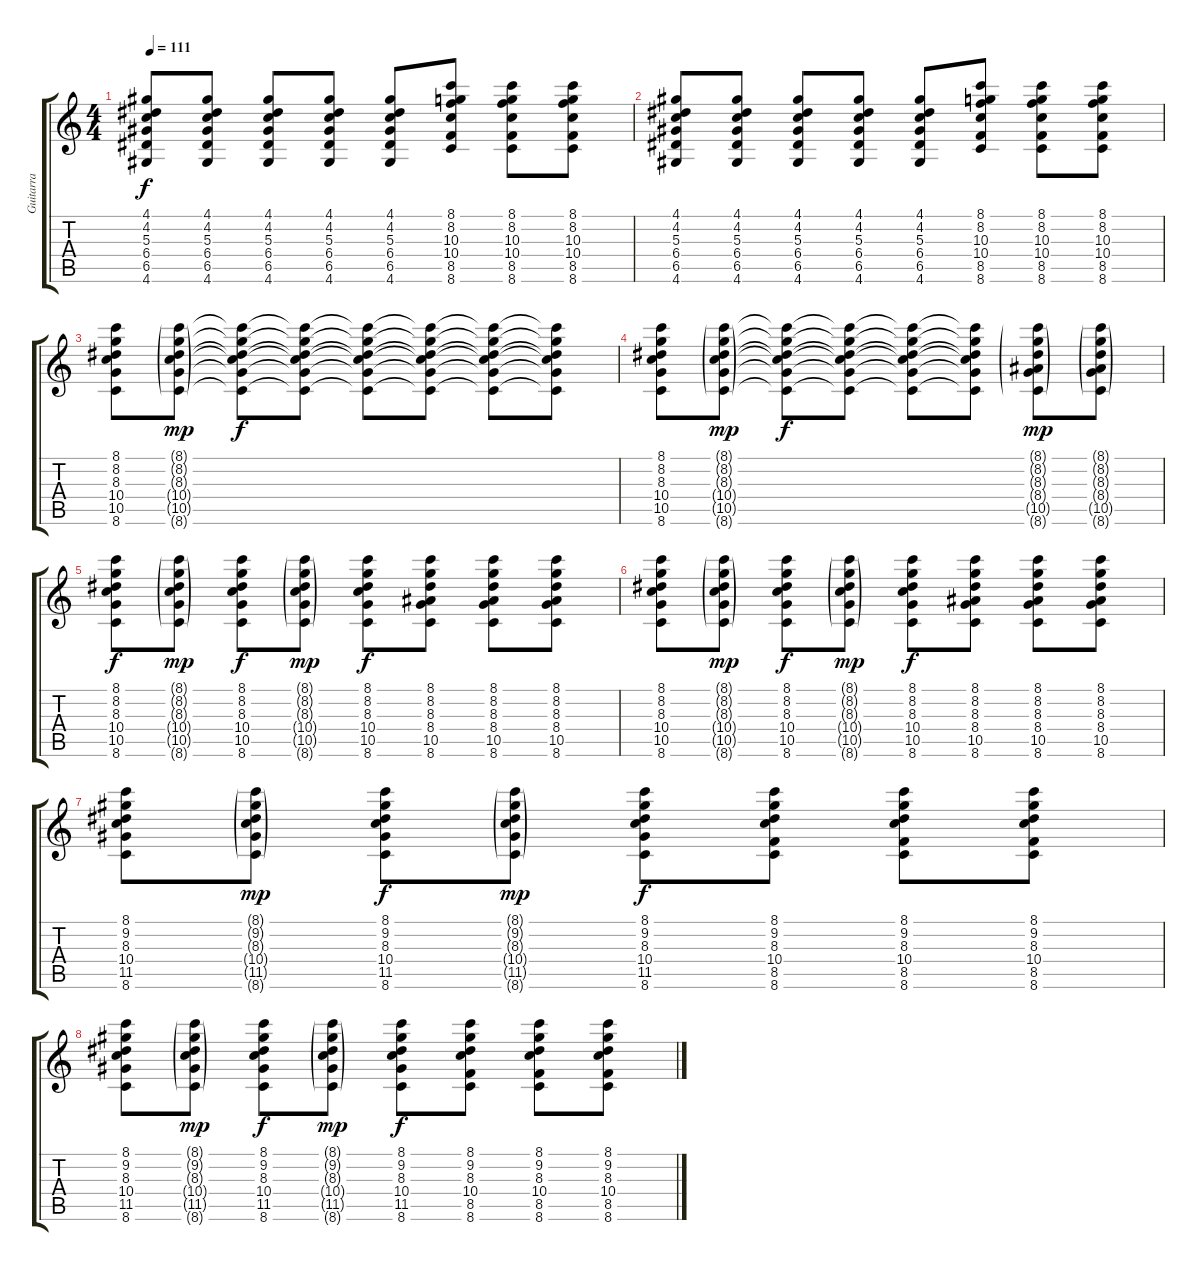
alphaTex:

\track ("Guitarra" "Guitarra") {instrument distortionguitar}
\staff {score tabs}
\tuning (E4 B3 G3 D3 A2 E2) {hide}
\ts (4 4)
\tempo 111
\clef g2
\ks c
(4.1 4.2 5.3 6.4 6.5 4.6).8{dy f} (4.1 4.2 5.3 6.4 6.5 4.6).8 (4.1 4.2 5.3 6.4 6.5 4.6).8 (4.1 4.2 5.3 6.4 6.5 4.6).8 (4.1 4.2 5.3 6.4 6.5 4.6).8 (8.1 8.2 10.3 10.4 8.5 8.6).8 (8.1 8.2 10.3 10.4 8.5 8.6).8 (8.1 8.2 10.3 10.4 8.5 8.6).8 |
(4.1 4.2 5.3 6.4 6.5 4.6).8 (4.1 4.2 5.3 6.4 6.5 4.6).8 (4.1 4.2 5.3 6.4 6.5 4.6).8 (4.1 4.2 5.3 6.4 6.5 4.6).8 (4.1 4.2 5.3 6.4 6.5 4.6).8 (8.1 8.2 10.3 10.4 8.5 8.6).8 (8.1 8.2 10.3 10.4 8.5 8.6).8 (8.1 8.2 10.3 10.4 8.5 8.6).8 |
(8.1 8.2 8.3 10.4 10.5 8.6).8 (8.1{g} 8.2{g} 8.3{g} 10.4{g} 10.5{g} 8.6{g}).8{dy mp} (8.1{t} 8.2{t} 8.3{t} 10.4{t} 10.5{t} 8.6{t}).8{dy f} (8.1{t} 8.2{t} 8.3{t} 10.4{t} 10.5{t} 8.6{t}).8 (8.1{t} 8.2{t} 8.3{t} 10.4{t} 10.5{t} 8.6{t}).8 (8.1{t} 8.2{t} 8.3{t} 10.4{t} 10.5{t} 8.6{t}).8 (8.1{t} 8.2{t} 8.3{t} 10.4{t} 10.5{t} 8.6{t}).8 (8.1{t} 8.2{t} 8.3{t} 10.4{t} 10.5{t} 8.6{t}).8 |
(8.1 8.2 8.3 10.4 10.5 8.6).8 (8.1{g} 8.2{g} 8.3{g} 10.4{g} 10.5{g} 8.6{g}).8{dy mp} (8.1{t} 8.2{t} 8.3{t} 10.4{t} 10.5{t} 8.6{t}).8{dy f} (8.1{t} 8.2{t} 8.3{t} 10.4{t} 10.5{t} 8.6{t}).8 (8.1{t} 8.2{t} 8.3{t} 10.4{t} 10.5{t} 8.6{t}).8 (8.1{t} 8.2{t} 8.3{t} 10.4{t} 10.5{t} 8.6{t}).8 (8.1{g} 8.2{g} 8.3{g} 8.4{g} 10.5{g} 8.6{g}).8{dy mp} (8.1{g} 8.2{g} 8.3{g} 8.4{g} 10.5{g} 8.6{g}).8 |
(8.1 8.2 8.3 10.4 10.5 8.6).8{dy f} (8.1{g} 8.2{g} 8.3{g} 10.4{g} 10.5{g} 8.6{g}).8{dy mp} (8.1 8.2 8.3 10.4 10.5 8.6).8{dy f} (8.1{g} 8.2{g} 8.3{g} 10.4{g} 10.5{g} 8.6{g}).8{dy mp} (8.1 8.2 8.3 10.4 10.5 8.6).8{dy f} (8.1 8.2 8.3 8.4 10.5 8.6).8 (8.1 8.2 8.3 8.4 10.5 8.6).8 (8.1 8.2 8.3 8.4 10.5 8.6).8 |
(8.1 8.2 8.3 10.4 10.5 8.6).8 (8.1{g} 8.2{g} 8.3{g} 10.4{g} 10.5{g} 8.6{g}).8{dy mp} (8.1 8.2 8.3 10.4 10.5 8.6).8{dy f} (8.1{g} 8.2{g} 8.3{g} 10.4{g} 10.5{g} 8.6{g}).8{dy mp} (8.1 8.2 8.3 10.4 10.5 8.6).8{dy f} (8.1 8.2 8.3 8.4 10.5 8.6).8 (8.1 8.2 8.3 8.4 10.5 8.6).8 (8.1 8.2 8.3 8.4 10.5 8.6).8 |
(8.1 9.2 8.3 10.4 11.5 8.6).8 (8.1{g} 9.2{g} 8.3{g} 10.4{g} 11.5{g} 8.6{g}).8{dy mp} (8.1 9.2 8.3 10.4 11.5 8.6).8{dy f} (8.1{g} 9.2{g} 8.3{g} 10.4{g} 11.5{g} 8.6{g}).8{dy mp} (8.1 9.2 8.3 10.4 11.5 8.6).8{dy f} (8.1 9.2 8.3 10.4 8.5 8.6).8 (8.1 9.2 8.3 10.4 8.5 8.6).8 (8.1 9.2 8.3 10.4 8.5 8.6).8 |
(8.1 9.2 8.3 10.4 11.5 8.6).8 (8.1{g} 9.2{g} 8.3{g} 10.4{g} 11.5{g} 8.6{g}).8{dy mp} (8.1 9.2 8.3 10.4 11.5 8.6).8{dy f} (8.1{g} 9.2{g} 8.3{g} 10.4{g} 11.5{g} 8.6{g}).8{dy mp} (8.1 9.2 8.3 10.4 11.5 8.6).8{dy f} (8.1 9.2 8.3 10.4 8.5 8.6).8 (8.1 9.2 8.3 10.4 8.5 8.6).8 (8.1 9.2 8.3 10.4 8.5 8.6).8
